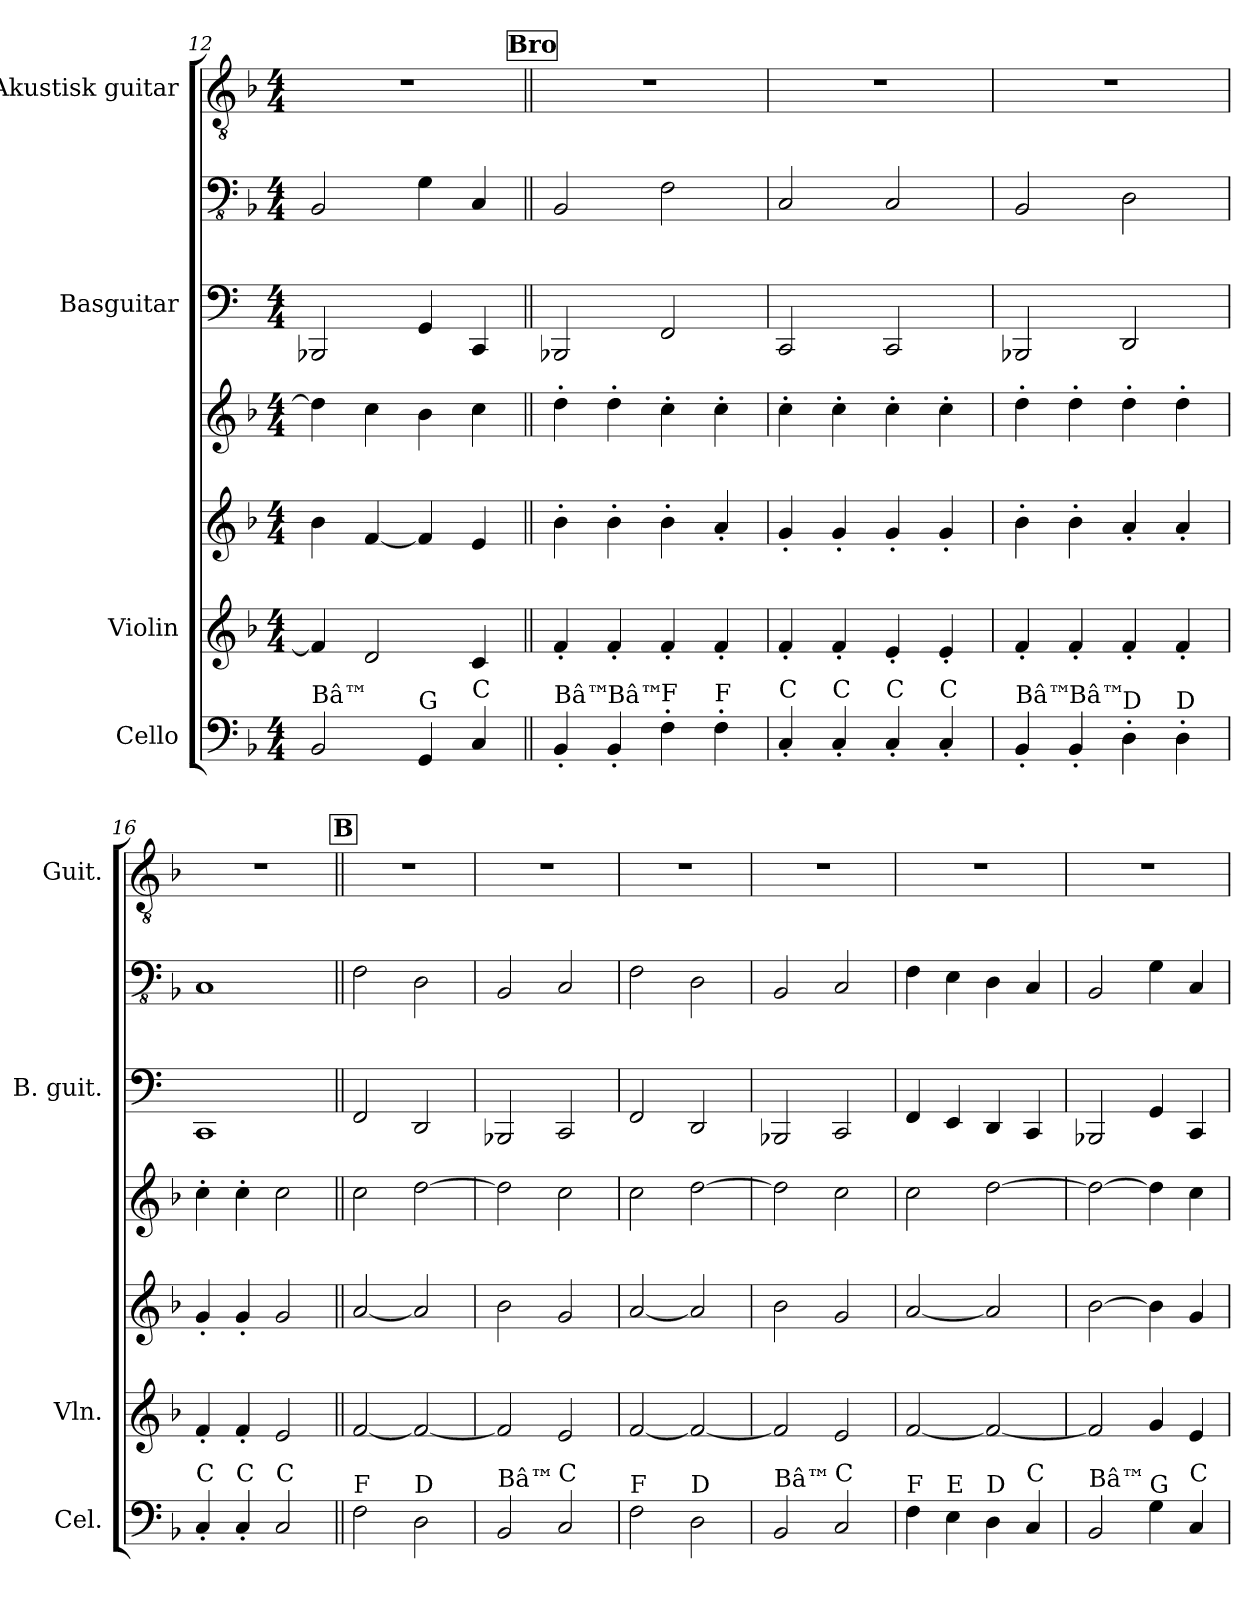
**kern	**kern	**kern	**kern	**kern	**kern	**kern
*part4	*part3	*part3	*part3	*part2	*part2	*part1
*staff7	*staff6	*staff5	*staff4	*staff3	*staff2	*staff1
*I"Cello	*I"Violin	*	*	*I"Basguitar	*	*I"Akustisk guitar
*I'Cel.	*I'Vln.	*	*	*I'B. guit.	*	*I'Guit.
*clefF4	*clefG2	*clefG2	*clefG2	*	*clefFv4	*clefGv2
*k[b-]	*k[b-]	*k[b-]	*k[b-]	*	*k[b-]	*k[b-]
*M4/4	*M4/4	*M4/4	*M4/4	*M4/4	*M4/4	*M4/4
=12	=12	=12	=12	=12	=12	=12
!LO:TX:a:t=Bâ™­	!	!	!	!	!	!
2BB-/	4f/]	4b-\	4dd\]	2BBB-	2BBB-/	1r
.	2d/	[4f/	4cc\	.	.	.
!LO:TX:a:t=G	!	!	!	!	!	!
4GG/	.	4f/]	4b-\	4GG	4GG\	.
!LO:TX:a:t=C	!	!	!	!	!	!
4C/	4c/	4e/	4cc\	4CC	4CC/	.
!!LO:PB:g=z
!!LO:REH:place=s1:a:B:fs=14:t=Bro
=13||	=13||	=13||	=13||	=13||	=13||	=13||
!LO:TX:a:t=Bâ™­	!	!	!	!	!	!
4BB-'/	4f'/	4b-'\	4dd'\	2BBB-	2BBB-/	1r
!LO:TX:a:t=Bâ™­	!	!	!	!	!	!
4BB-'/	4f'/	4b-'\	4dd'\	.	.	.
!LO:TX:a:t=F	!	!	!	!	!	!
4F'\	4f'/	4b-'\	4cc'\	2FF	2FF\	.
!LO:TX:a:t=F	!	!	!	!	!	!
4F'\	4f'/	4a'/	4cc'\	.	.	.
=14	=14	=14	=14	=14	=14	=14
!LO:TX:a:t=C	!	!	!	!	!	!
4C'/	4f'/	4g'/	4cc'\	2CC	2CC/	1r
!LO:TX:a:t=C	!	!	!	!	!	!
4C'/	4f'/	4g'/	4cc'\	.	.	.
!LO:TX:a:t=C	!	!	!	!	!	!
4C'/	4e'/	4g'/	4cc'\	2CC	2CC/	.
!LO:TX:a:t=C	!	!	!	!	!	!
4C'/	4e'/	4g'/	4cc'\	.	.	.
=15	=15	=15	=15	=15	=15	=15
!LO:TX:a:t=Bâ™­	!	!	!	!	!	!
4BB-'/	4f'/	4b-'\	4dd'\	2BBB-	2BBB-/	1r
!LO:TX:a:t=Bâ™­	!	!	!	!	!	!
4BB-'/	4f'/	4b-'\	4dd'\	.	.	.
!LO:TX:a:t=D	!	!	!	!	!	!
4D'\	4f'/	4a'/	4dd'\	2DD	2DD\	.
!LO:TX:a:t=D	!	!	!	!	!	!
4D'\	4f'/	4a'/	4dd'\	.	.	.
=16	=16	=16	=16	=16	=16	=16
!LO:TX:a:t=C	!	!	!	!	!	!
4C'/	4f'/	4g'/	4cc'\	1CC	1CC	1r
!LO:TX:a:t=C	!	!	!	!	!	!
4C'/	4f'/	4g'/	4cc'\	.	.	.
!LO:TX:a:t=C	!	!	!	!	!	!
2C/	2e/	2g/	2cc\	.	.	.
!!LO:PB:g=z
!!LO:REH:place=s1:a:B:fs=14:t=B
=17||	=17||	=17||	=17||	=17||	=17||	=17||
!LO:TX:a:t=F	!	!	!	!	!	!
2F\	[2f/	[2a/	2cc\	2FF	2FF\	1r
!LO:TX:a:t=D	!	!	!	!	!	!
2D\	2f/_	2a/]	[2dd\	2DD	2DD\	.
=18	=18	=18	=18	=18	=18	=18
!LO:TX:a:t=Bâ™­	!	!	!	!	!	!
2BB-/	2f/]	2b-\	2dd\]	2BBB-	2BBB-/	1r
!LO:TX:a:t=C	!	!	!	!	!	!
2C/	2e/	2g/	2cc\	2CC	2CC/	.
=19	=19	=19	=19	=19	=19	=19
!LO:TX:a:t=F	!	!	!	!	!	!
2F\	[2f/	[2a/	2cc\	2FF	2FF\	1r
!LO:TX:a:t=D	!	!	!	!	!	!
2D\	2f/_	2a/]	[2dd\	2DD	2DD\	.
=20	=20	=20	=20	=20	=20	=20
!LO:TX:a:t=Bâ™­	!	!	!	!	!	!
2BB-/	2f/]	2b-\	2dd\]	2BBB-	2BBB-/	1r
!LO:TX:a:t=C	!	!	!	!	!	!
2C/	2e/	2g/	2cc\	2CC	2CC/	.
=21	=21	=21	=21	=21	=21	=21
!LO:TX:a:t=F	!	!	!	!	!	!
4F\	[2f/	[2a/	2cc\	4FF	4FF\	1r
!LO:TX:a:t=E	!	!	!	!	!	!
4E\	.	.	.	4EE	4EE\	.
!LO:TX:a:t=D	!	!	!	!	!	!
4D\	2f/_	2a/]	[2dd\	4DD	4DD\	.
!LO:TX:a:t=C	!	!	!	!	!	!
4C/	.	.	.	4CC	4CC/	.
=22	=22	=22	=22	=22	=22	=22
!LO:TX:a:t=Bâ™­	!	!	!	!	!	!
2BB-/	2f/]	[2b-\	2dd\_	2BBB-	2BBB-/	1r
!LO:TX:a:t=G	!	!	!	!	!	!
4G\	4g/	4b-\]	4dd\]	4GG	4GG\	.
!LO:TX:a:t=C	!	!	!	!	!	!
4C/	4e/	4g/	4cc\	4CC	4CC/	.
=	=	=	=	=	=	=
*-	*-	*-	*-	*-	*-	*-
